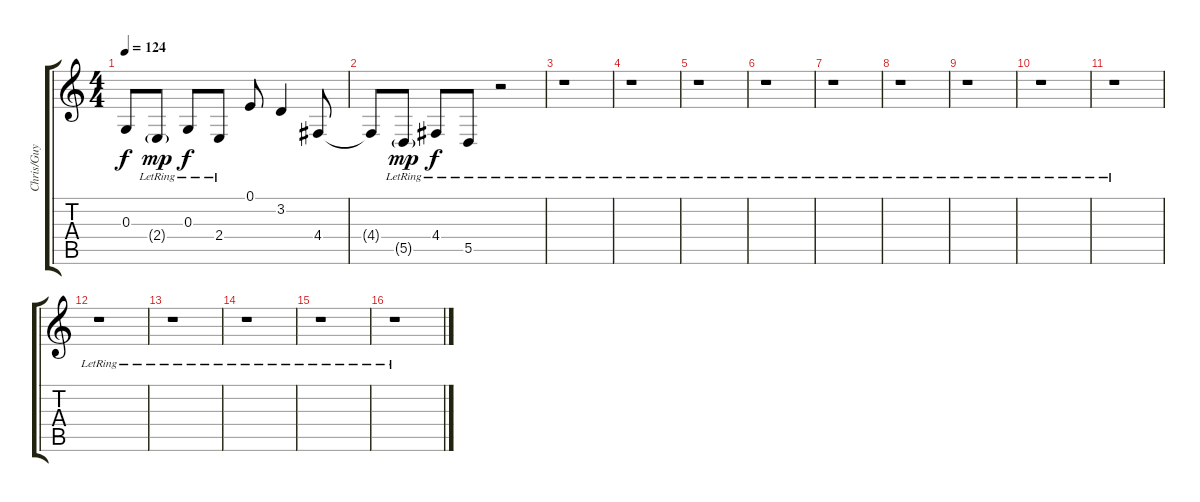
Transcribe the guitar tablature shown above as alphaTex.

\track ("Chris/Guy (piano)" "Chris/Guy ") {instrument acousticgrandpiano}
\staff {score tabs}
\tuning (E4 B3 G3 D3 A2 E2) {hide}
\ts (4 4)
\tempo 124
\clef g2
\ks c
0.3{t}.8{dy f} 2.4{g lr}.8{dy mp} 0.3{lr}.8{dy f} 2.4{lr}.8 0.1.8 3.2.4 4.4.8 |
4.4{t}.8 5.5{g lr}.8{dy mp} 4.4{lr}.8{dy f} 5.5{lr}.8 r.2 |
r.1 |
r.1 |
r.1 |
r.1 |
r.1 |
r.1 |
r.1 |
r.1 |
r.1 |
r.1 |
r.1 |
r.1 |
r.1 |
r.1
